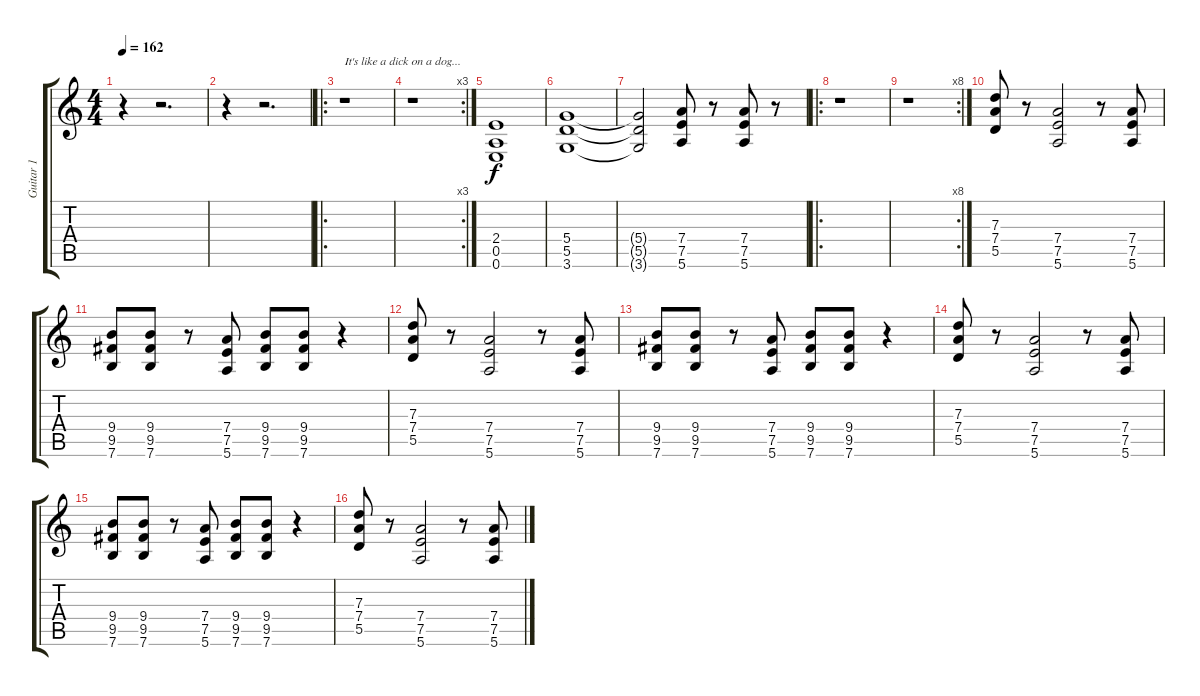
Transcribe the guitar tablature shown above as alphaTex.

\track ("Guitar 1" "Guitar 1") {instrument overdrivenguitar}
\staff {score tabs}
\tuning (E4 B3 G3 D3 A2 E2) {hide}
\ts (4 4)
\tempo 162
\clef g2
\ks c
r.4{dy f instrument overdrivenguitar} r.2{d} |
r.4 r.2{d} |
\ro
r.1{txt "It's like a dick on a dog..."} |
\rc 3
r.1 |
(2.4 0.5 0.6).1 |
(5.4 5.5 3.6).1 |
(5.4{t} 5.5{t} 3.6{t}).2 (7.4 7.5 5.6).8 r.8 (7.4 7.5 5.6).8 r.8 |
\ro
r.1 |
\rc 8
r.1 |
(7.3 7.4 5.5).8 r.8 (7.4 7.5 5.6).2 r.8 (7.4 7.5 5.6).8 |
(9.4 9.5 7.6).8 (9.4 9.5 7.6).8 r.8 (7.4 7.5 5.6).8 (9.4 9.5 7.6).8 (9.4 9.5 7.6).8 r.4 |
(7.3 7.4 5.5).8 r.8 (7.4 7.5 5.6).2 r.8 (7.4 7.5 5.6).8 |
(9.4 9.5 7.6).8 (9.4 9.5 7.6).8 r.8 (7.4 7.5 5.6).8 (9.4 9.5 7.6).8 (9.4 9.5 7.6).8 r.4 |
(7.3 7.4 5.5).8 r.8 (7.4 7.5 5.6).2 r.8 (7.4 7.5 5.6).8 |
(9.4 9.5 7.6).8 (9.4 9.5 7.6).8 r.8 (7.4 7.5 5.6).8 (9.4 9.5 7.6).8 (9.4 9.5 7.6).8 r.4 |
(7.3 7.4 5.5).8 r.8 (7.4 7.5 5.6).2 r.8 (7.4 7.5 5.6).8
